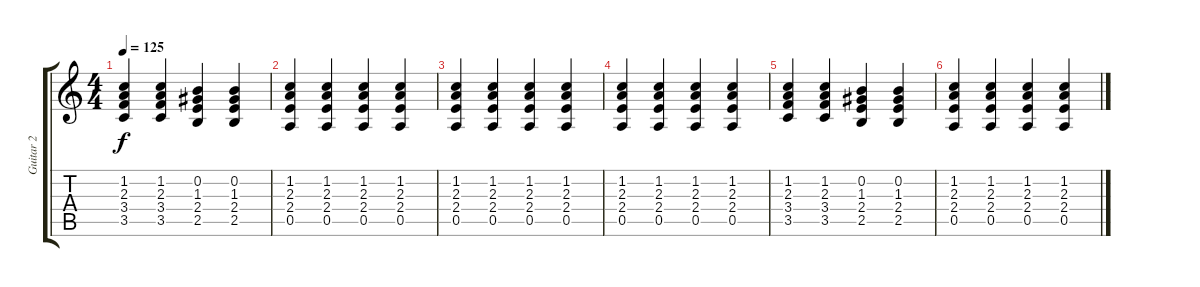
\track ("Guitar 2" "Guitar 2") {instrument overdrivenguitar}
\staff {score tabs}
\tuning (E4 B3 G3 D3 A2 E2) {hide}
\ts (4 4)
\tempo 125
\clef g2
\ks c
(1.2 2.3 3.4 3.5).4{dy f} (1.2 2.3 3.4 3.5).4 (0.2 1.3 2.4 2.5).4 (0.2 1.3 2.4 2.5).4 |
(1.2 2.3 2.4 0.5).4 (1.2 2.3 2.4 0.5).4 (1.2 2.3 2.4 0.5).4 (1.2 2.3 2.4 0.5).4 |
(1.2 2.3 2.4 0.5).4 (1.2 2.3 2.4 0.5).4 (1.2 2.3 2.4 0.5).4 (1.2 2.3 2.4 0.5).4 |
(1.2 2.3 2.4 0.5).4 (1.2 2.3 2.4 0.5).4 (1.2 2.3 2.4 0.5).4 (1.2 2.3 2.4 0.5).4 |
(1.2 2.3 3.4 3.5).4 (1.2 2.3 3.4 3.5).4 (0.2 1.3 2.4 2.5).4 (0.2 1.3 2.4 2.5).4 |
(1.2 2.3 2.4 0.5).4 (1.2 2.3 2.4 0.5).4 (1.2 2.3 2.4 0.5).4 (1.2 2.3 2.4 0.5).4
